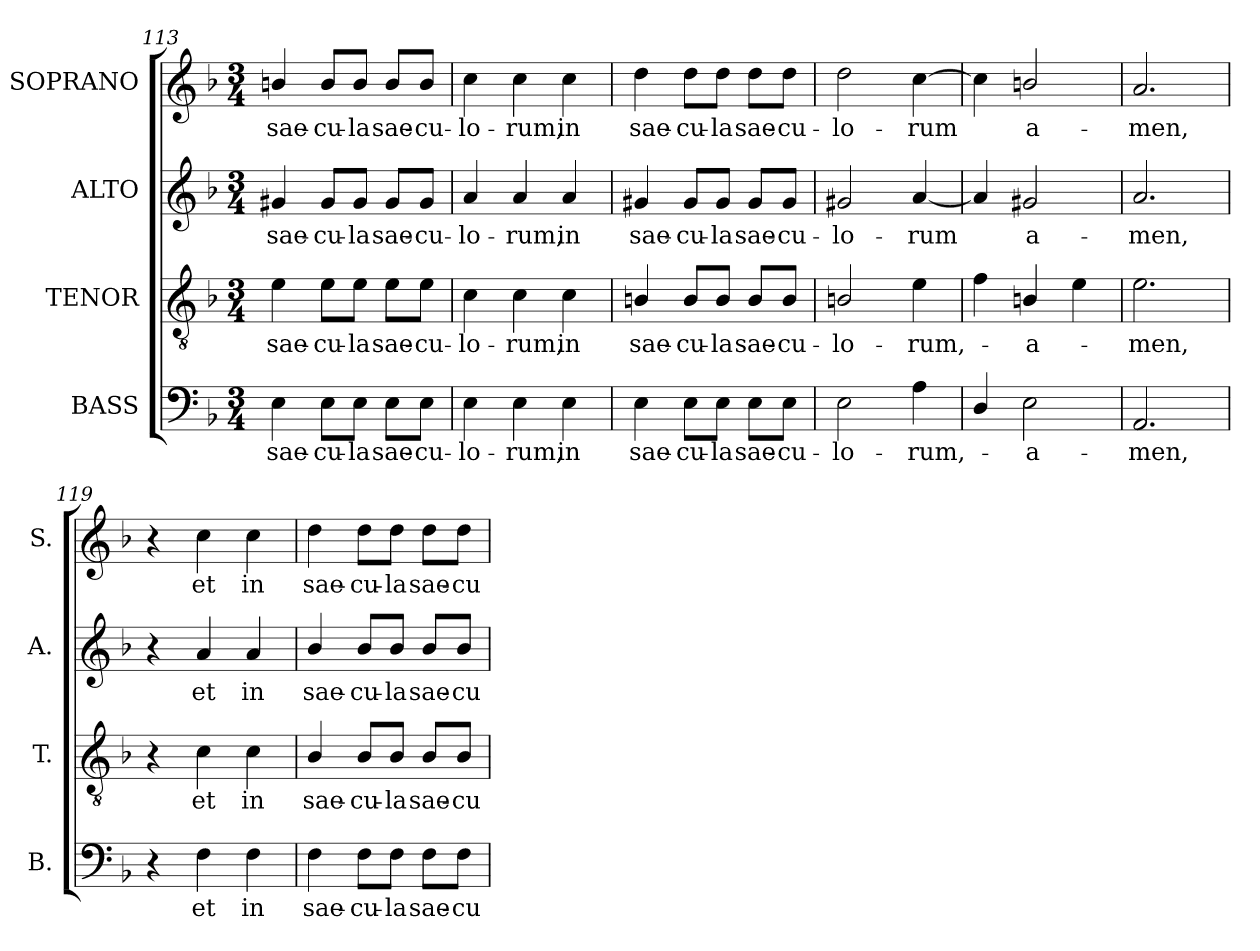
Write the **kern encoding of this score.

**kern	**text	**kern	**text	**kern	**text	**kern	**text
*part4	*part4	*part3	*part3	*part2	*part2	*part1	*part1
*staff4	*staff4	*staff3	*staff3	*staff2	*staff2	*staff1	*staff1
*I"BASS	*	*I"TENOR	*	*I"ALTO	*	*I"SOPRANO	*
*I'B.	*	*I'T.	*	*I'A.	*	*I'S.	*
*clefF4	*	*clefGv2	*	*clefG2	*	*clefG2	*
*	*	*ITrd7c12	*	*	*	*	*
*k[b-]	*	*k[b-]	*	*k[b-]	*	*k[b-]	*
*d:	*	*d:	*	*d:	*	*d:	*
*M3/4	*	*M3/4	*	*M3/4	*	*M3/4	*
=113	=113	=113	=113	=113	=113	=113	=113
!	!LO:LY:b:color=#000000	!	!	!	!	!	!
!	!	!	!LO:LY:b:color=#000000	!	!	!	!
!	!	!	!	!	!LO:LY:b:color=#000000	!	!
!	!	!	!	!	!	!	!LO:LY:b:color=#000000
4Ei\	sae-	4Ei\	sae-	4g#Xi/	sae-	4bni/	sae-
!	!LO:LY:b:color=#000000	!	!	!	!	!	!
!	!	!	!LO:LY:b:color=#000000	!	!	!	!
!	!	!	!	!	!LO:LY:b:color=#000000	!	!
!	!	!	!	!	!	!	!LO:LY:b:color=#000000
8Ei\L	-cu-	8Ei\L	-cu-	8g#i/L	-cu-	8bi/L	-cu-
!	!LO:LY:b:color=#000000	!	!	!	!	!	!
!	!	!	!LO:LY:b:color=#000000	!	!	!	!
!	!	!	!	!	!LO:LY:b:color=#000000	!	!
!	!	!	!	!	!	!	!LO:LY:b:color=#000000
8Ei\J	-la	8Ei\J	-la	8g#i/J	-la	8bi/J	-la
!	!LO:LY:b:color=#000000	!	!	!	!	!	!
!	!	!	!LO:LY:b:color=#000000	!	!	!	!
!	!	!	!	!	!LO:LY:b:color=#000000	!	!
!	!	!	!	!	!	!	!LO:LY:b:color=#000000
8Ei\L	sae-	8Ei\L	sae-	8g#i/L	sae-	8bi/L	sae-
!	!LO:LY:b:color=#000000	!	!	!	!	!	!
!	!	!	!LO:LY:b:color=#000000	!	!	!	!
!	!	!	!	!	!LO:LY:b:color=#000000	!	!
!	!	!	!	!	!	!	!LO:LY:b:color=#000000
8Ei\J	-cu-	8Ei\J	-cu-	8g#i/J	-cu-	8bi/J	-cu-
=114	=114	=114	=114	=114	=114	=114	=114
!	!LO:LY:b:color=#000000	!	!	!	!	!	!
!	!	!	!LO:LY:b:color=#000000	!	!	!	!
!	!	!	!	!	!LO:LY:b:color=#000000	!	!
!	!	!	!	!	!	!	!LO:LY:b:color=#000000
4Ei\	-lo-	4Ci\	-lo-	4ai/	-lo-	4cci\	-lo-
!	!LO:LY:b:color=#000000	!	!	!	!	!	!
!	!	!	!LO:LY:b:color=#000000	!	!	!	!
!	!	!	!	!	!LO:LY:b:color=#000000	!	!
!	!	!	!	!	!	!	!LO:LY:b:color=#000000
4Ei\	-rum,	4Ci\	-rum,	4ai/	-rum,	4cci\	-rum,
!	!LO:LY:b:color=#000000	!	!	!	!	!	!
!	!	!	!LO:LY:b:color=#000000	!	!	!	!
!	!	!	!	!	!LO:LY:b:color=#000000	!	!
!	!	!	!	!	!	!	!LO:LY:b:color=#000000
4Ei\	in	4Ci\	in	4ai/	in	4cci\	in
=115	=115	=115	=115	=115	=115	=115	=115
!	!LO:LY:b:color=#000000	!	!	!	!	!	!
!	!	!	!LO:LY:b:color=#000000	!	!	!	!
!	!	!	!	!	!LO:LY:b:color=#000000	!	!
!	!	!	!	!	!	!	!LO:LY:b:color=#000000
4Ei\	sae-	4BBni/	sae-	4g#Xi/	sae-	4ddi\	sae-
!	!LO:LY:b:color=#000000	!	!	!	!	!	!
!	!	!	!LO:LY:b:color=#000000	!	!	!	!
!	!	!	!	!	!LO:LY:b:color=#000000	!	!
!	!	!	!	!	!	!	!LO:LY:b:color=#000000
8Ei\L	-cu-	8BBi/L	-cu-	8g#i/L	-cu-	8ddi\L	-cu-
!	!LO:LY:b:color=#000000	!	!	!	!	!	!
!	!	!	!LO:LY:b:color=#000000	!	!	!	!
!	!	!	!	!	!LO:LY:b:color=#000000	!	!
!	!	!	!	!	!	!	!LO:LY:b:color=#000000
8Ei\J	-la	8BBi/J	-la	8g#i/J	-la	8ddi\J	-la
!	!LO:LY:b:color=#000000	!	!	!	!	!	!
!	!	!	!LO:LY:b:color=#000000	!	!	!	!
!	!	!	!	!	!LO:LY:b:color=#000000	!	!
!	!	!	!	!	!	!	!LO:LY:b:color=#000000
8Ei\L	sae-	8BBi/L	sae-	8g#i/L	sae-	8ddi\L	sae-
!	!LO:LY:b:color=#000000	!	!	!	!	!	!
!	!	!	!LO:LY:b:color=#000000	!	!	!	!
!	!	!	!	!	!LO:LY:b:color=#000000	!	!
!	!	!	!	!	!	!	!LO:LY:b:color=#000000
8Ei\J	-cu-	8BBi/J	-cu-	8g#i/J	-cu-	8ddi\J	-cu-
=116	=116	=116	=116	=116	=116	=116	=116
!	!LO:LY:b:color=#000000	!	!	!	!	!	!
!	!	!	!LO:LY:b:color=#000000	!	!	!	!
!	!	!	!	!	!LO:LY:b:color=#000000	!	!
!	!	!	!	!	!	!	!LO:LY:b:color=#000000
2Ei\	-lo-	2BBni/	-lo-	2g#Xi/	-lo-	2ddi\	-lo-
!	!LO:LY:b:color=#000000	!	!	!	!	!	!
!	!	!	!LO:LY:b:color=#000000	!	!	!	!
!	!	!	!	!	!LO:LY:b:color=#000000	!	!
!	!	!	!	!	!	!	!LO:LY:b:color=#000000
4Ai\	-rum,-	4Ei\	-rum,-	[4ai/	-rum	[4cci\	-rum
=117	=117	=117	=117	=117	=117	=117	=117
4Di/	.	4Fi\	.	4ai/]	.	4cci\]	.
!	!LO:LY:b:color=#000000	!	!	!	!	!	!
!	!	!	!LO:LY:b:color=#000000	!	!	!	!
!	!	!	!	!	!LO:LY:b:color=#000000	!	!
!	!	!	!	!	!	!	!LO:LY:b:color=#000000
2Ei\	-a-	4BBni/	-a-	2g#Xi/	a-	2bni/	a-
.	.	4Ei\	.	.	.	.	.
=118	=118	=118	=118	=118	=118	=118	=118
!	!LO:LY:b:color=#000000	!	!	!	!	!	!
!	!	!	!LO:LY:b:color=#000000	!	!	!	!
!	!	!	!	!	!LO:LY:b:color=#000000	!	!
!	!	!	!	!	!	!	!LO:LY:b:color=#000000
2.AAi/	-men,	2.Ei\	-men,	2.ai/	-men,	2.ai/	-men,
=119	=119	=119	=119	=119	=119	=119	=119
4r	.	4r	.	4r	.	4r	.
!	!LO:LY:b:color=#000000	!	!	!	!	!	!
!	!	!	!LO:LY:b:color=#000000	!	!	!	!
!	!	!	!	!	!LO:LY:b:color=#000000	!	!
!	!	!	!	!	!	!	!LO:LY:b:color=#000000
4Fi\	et	4Ci\	et	4ai/	et	4cci\	et
!	!LO:LY:b:color=#000000	!	!	!	!	!	!
!	!	!	!LO:LY:b:color=#000000	!	!	!	!
!	!	!	!	!	!LO:LY:b:color=#000000	!	!
!	!	!	!	!	!	!	!LO:LY:b:color=#000000
4Fi\	in	4Ci\	in	4ai/	in	4cci\	in
!!LO:LB:g=z
=120	=120	=120	=120	=120	=120	=120	=120
!	!LO:LY:b:color=#000000	!	!	!	!	!	!
!	!	!	!LO:LY:b:color=#000000	!	!	!	!
!	!	!	!	!	!LO:LY:b:color=#000000	!	!
!	!	!	!	!	!	!	!LO:LY:b:color=#000000
4Fi\	sae-	4BB-i/	sae-	4b-i/	sae-	4ddi\	sae-
!	!LO:LY:b:color=#000000	!	!	!	!	!	!
!	!	!	!LO:LY:b:color=#000000	!	!	!	!
!	!	!	!	!	!LO:LY:b:color=#000000	!	!
!	!	!	!	!	!	!	!LO:LY:b:color=#000000
8Fi\L	-cu-	8BB-i/L	-cu-	8b-i/L	-cu-	8ddi\L	-cu-
!	!LO:LY:b:color=#000000	!	!	!	!	!	!
!	!	!	!LO:LY:b:color=#000000	!	!	!	!
!	!	!	!	!	!LO:LY:b:color=#000000	!	!
!	!	!	!	!	!	!	!LO:LY:b:color=#000000
8Fi\J	-la	8BB-i/J	-la	8b-i/J	-la	8ddi\J	-la
!	!LO:LY:b:color=#000000	!	!	!	!	!	!
!	!	!	!LO:LY:b:color=#000000	!	!	!	!
!	!	!	!	!	!LO:LY:b:color=#000000	!	!
!	!	!	!	!	!	!	!LO:LY:b:color=#000000
8Fi\L	sae-	8BB-i/L	sae-	8b-i/L	sae-	8ddi\L	sae-
!	!LO:LY:b:color=#000000	!	!	!	!	!	!
!	!	!	!LO:LY:b:color=#000000	!	!	!	!
!	!	!	!	!	!LO:LY:b:color=#000000	!	!
!	!	!	!	!	!	!	!LO:LY:b:color=#000000
8Fi\J	-cu-	8BB-i/J	-cu-	8b-i/J	-cu-	8ddi\J	-cu-
=	=	=	=	=	=	=	=
*-	*-	*-	*-	*-	*-	*-	*-
